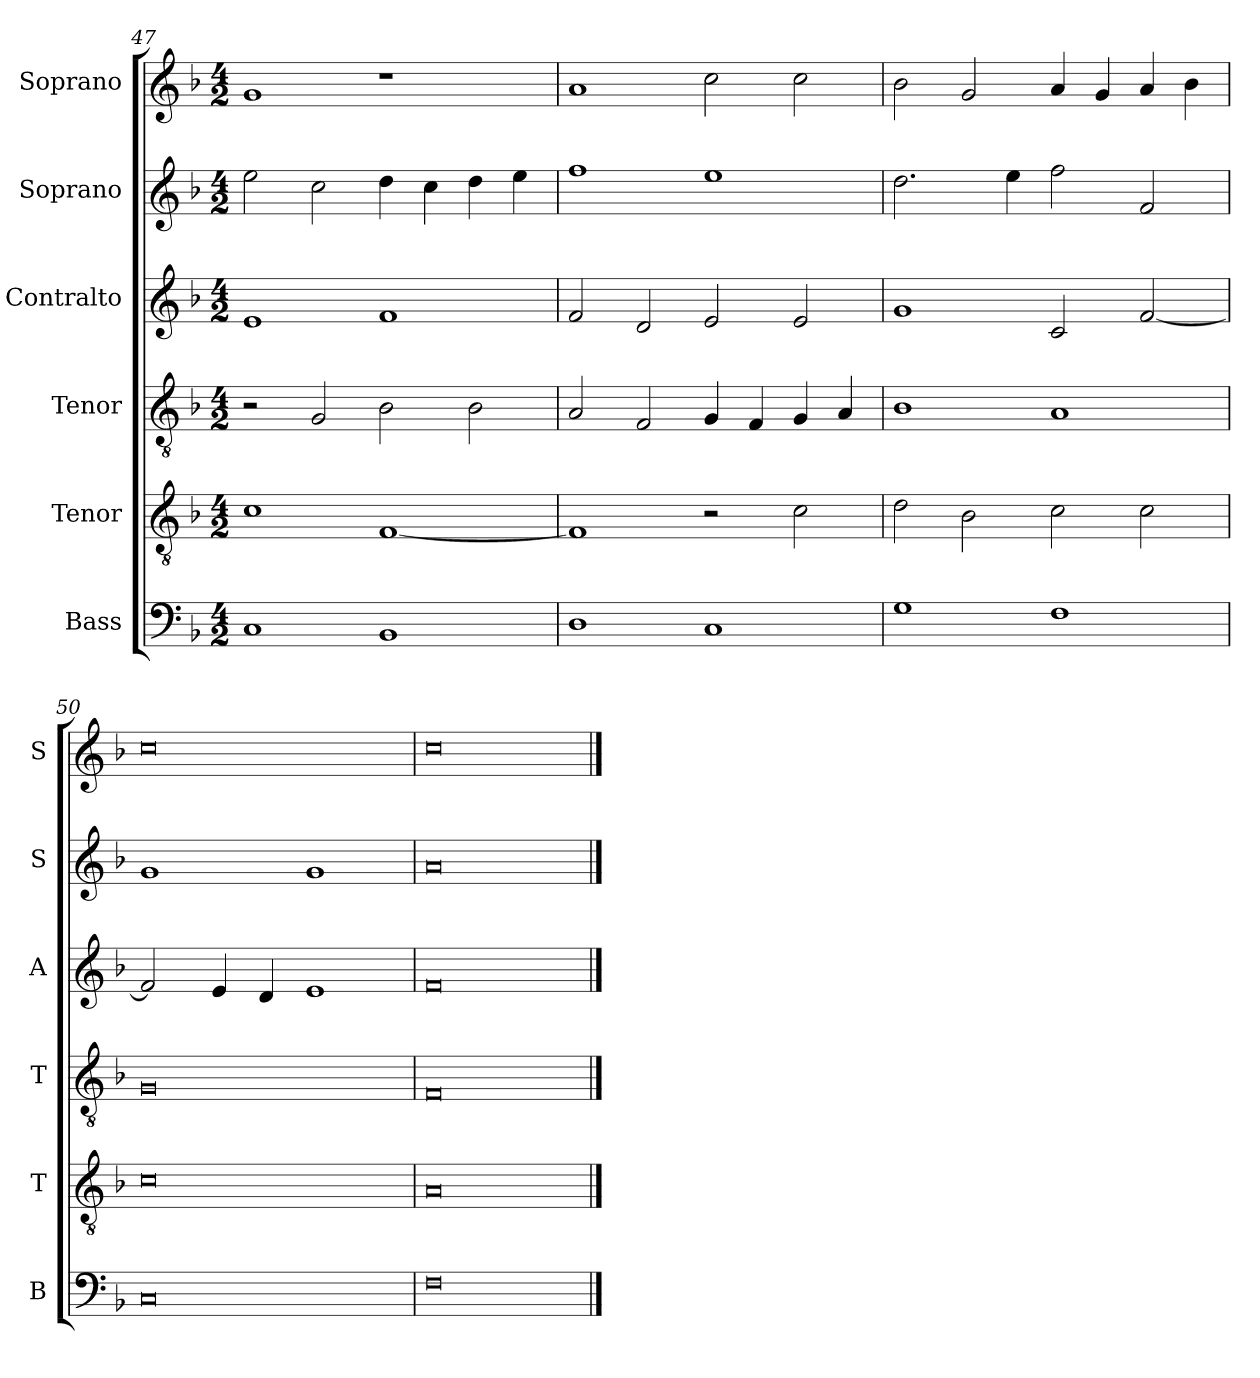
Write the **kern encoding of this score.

**kern	**kern	**kern	**kern	**kern	**kern
*part6	*part5	*part4	*part3	*part2	*part1
*staff6	*staff5	*staff4	*staff3	*staff2	*staff1
*I"Bass	*I"Tenor	*I"Tenor	*I"Contralto	*I"Soprano	*I"Soprano
*I'B	*I'T	*I'T	*I'A	*I'S	*I'S
*clefF4	*clefGv2	*clefGv2	*clefG2	*clefG2	*clefG2
*k[b-]	*k[b-]	*k[b-]	*k[b-]	*k[b-]	*k[b-]
*F:ion	*F:ion	*F:ion	*F:ion	*F:ion	*F:ion
*M4/2	*M4/2	*M4/2	*M4/2	*M4/2	*M4/2
=47	=47	=47	=47	=47	=47
1C	1c	2r	1e	2ee	1g
.	.	2G	.	2cc	.
1BB-	[1F	2B-	1f	4dd	1r
.	.	.	.	4cc	.
.	.	2B-	.	4dd	.
.	.	.	.	4ee	.
=48	=48	=48	=48	=48	=48
1D	1F]	2A	2f	1ff	1a
.	.	2F	2d	.	.
1C	2r	4G	2e	1ee	2cc
.	.	4F	.	.	.
.	2c	4G	2e	.	2cc
.	.	4A	.	.	.
=49	=49	=49	=49	=49	=49
1G	2d	1B-	1g	2.dd	2b-
.	2B-	.	.	.	2g
.	.	.	.	4ee	.
1F	2c	1A	2c	2ff	4a
.	.	.	.	.	4g
.	2c	.	[2f	2f	4a
.	.	.	.	.	4b-
=50	=50	=50	=50	=50	=50
0C	0c	0G	2f]	1g	0cc
.	.	.	4e	.	.
.	.	.	4d	.	.
.	.	.	1e	1g	.
=51	=51	=51	=51	=51	=51
0F	0A	0F	0f	0a	0cc
==	==	==	==	==	==
*-	*-	*-	*-	*-	*-
